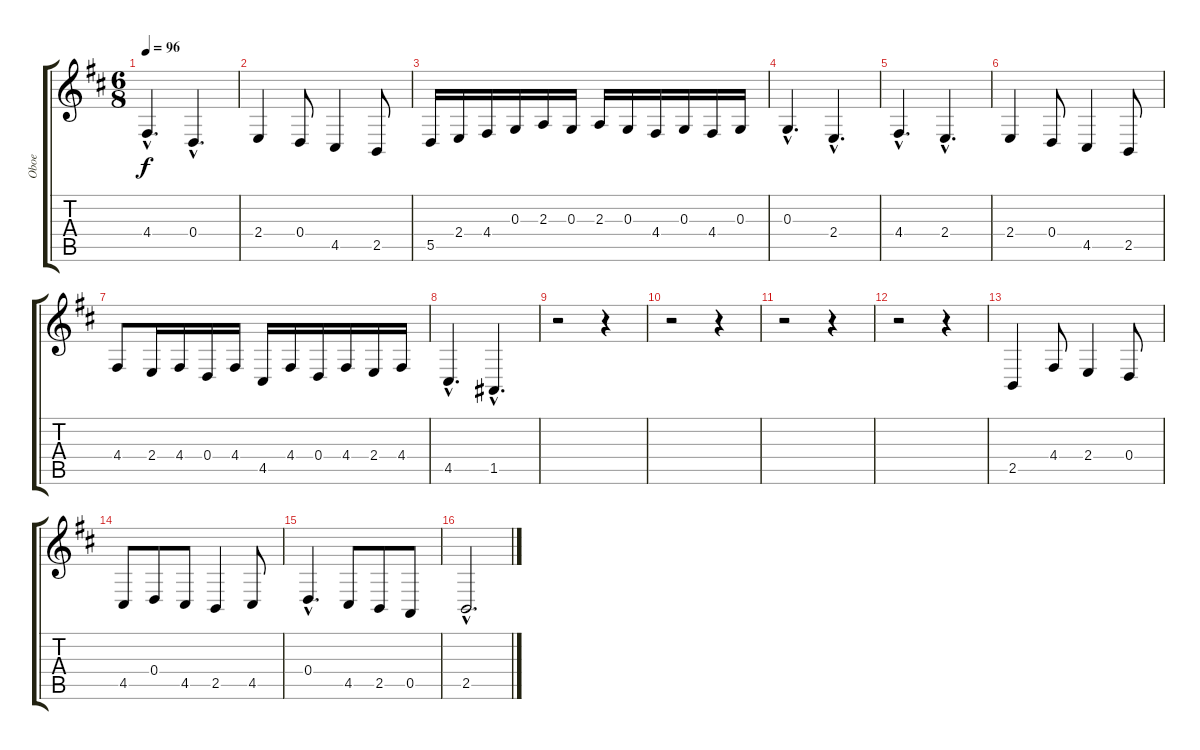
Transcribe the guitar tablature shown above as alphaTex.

\track ("Oboe" "Oboe") {instrument oboe}
\staff {score tabs}
\tuning (E4 B3 G3 D3 A2 E2) {hide}
\ts (6 8)
\tempo 96
\clef g2
\ks bminor
4.4{hac}.4{d dy f} 0.4{hac}.4{d} |
2.4.4 0.4.8 4.5.4 2.5.8 |
5.5.16 2.4.16 4.4.16 0.3.16 2.3.16 0.3.16 2.3.16 0.3.16 4.4.16 0.3.16 4.4.16 0.3.16 |
0.3{hac}.4{d} 2.4{hac}.4{d} |
4.4{hac}.4{d} 2.4{hac}.4{d} |
2.4.4 0.4.8 4.5.4 2.5.8 |
4.4.8 2.4.16 4.4.16 0.4.16 4.4.16 4.5.16 4.4.16 0.4.16 4.4.16 2.4.16 4.4.16 |
4.5{hac}.4{d} 1.5{hac}.4{d} |
r.2 r.4 |
r.2 r.4 |
r.2 r.4 |
r.2 r.4 |
2.5.4 4.4.8 2.4.4 0.4.8 |
4.5.8 0.4.8 4.5.8 2.5.4 4.5.8 |
0.4{hac}.4{d} 4.5.8 2.5.8 0.5.8 |
2.5{hac}.2{d}
